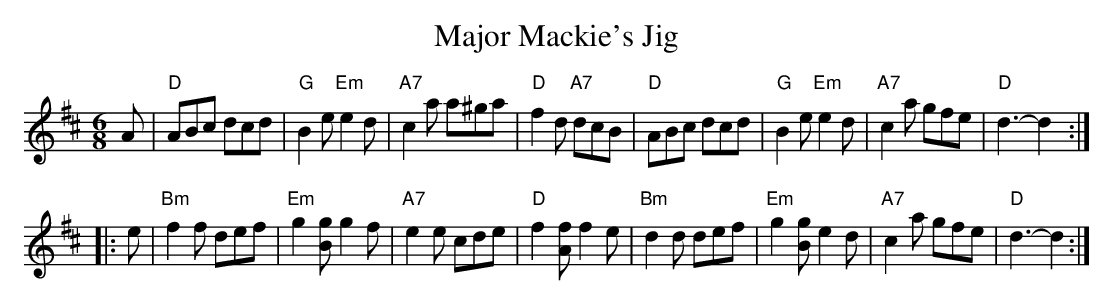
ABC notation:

X:1
T: Major Mackie's Jig
M: 6/8
L: 1/8
K:D
A \
| "D"ABc dcd | "G"B2e "Em"e2d | "A7"c2a a^ga | "D"f2d "A7"dcB \
| "D"ABc dcd | "G"B2e "Em"e2d | "A7"c2a gfe | "D"d3- d2 :|
|: e \
| "Bm"f2f def | "Em"g2[gB] g2f | "A7"e2e cde | "D"f2[fA] f2e \
| "Bm"d2d def | "Em"g2[gB] e2d | "A7"c2a gfe | "D"d3- d2 :|
